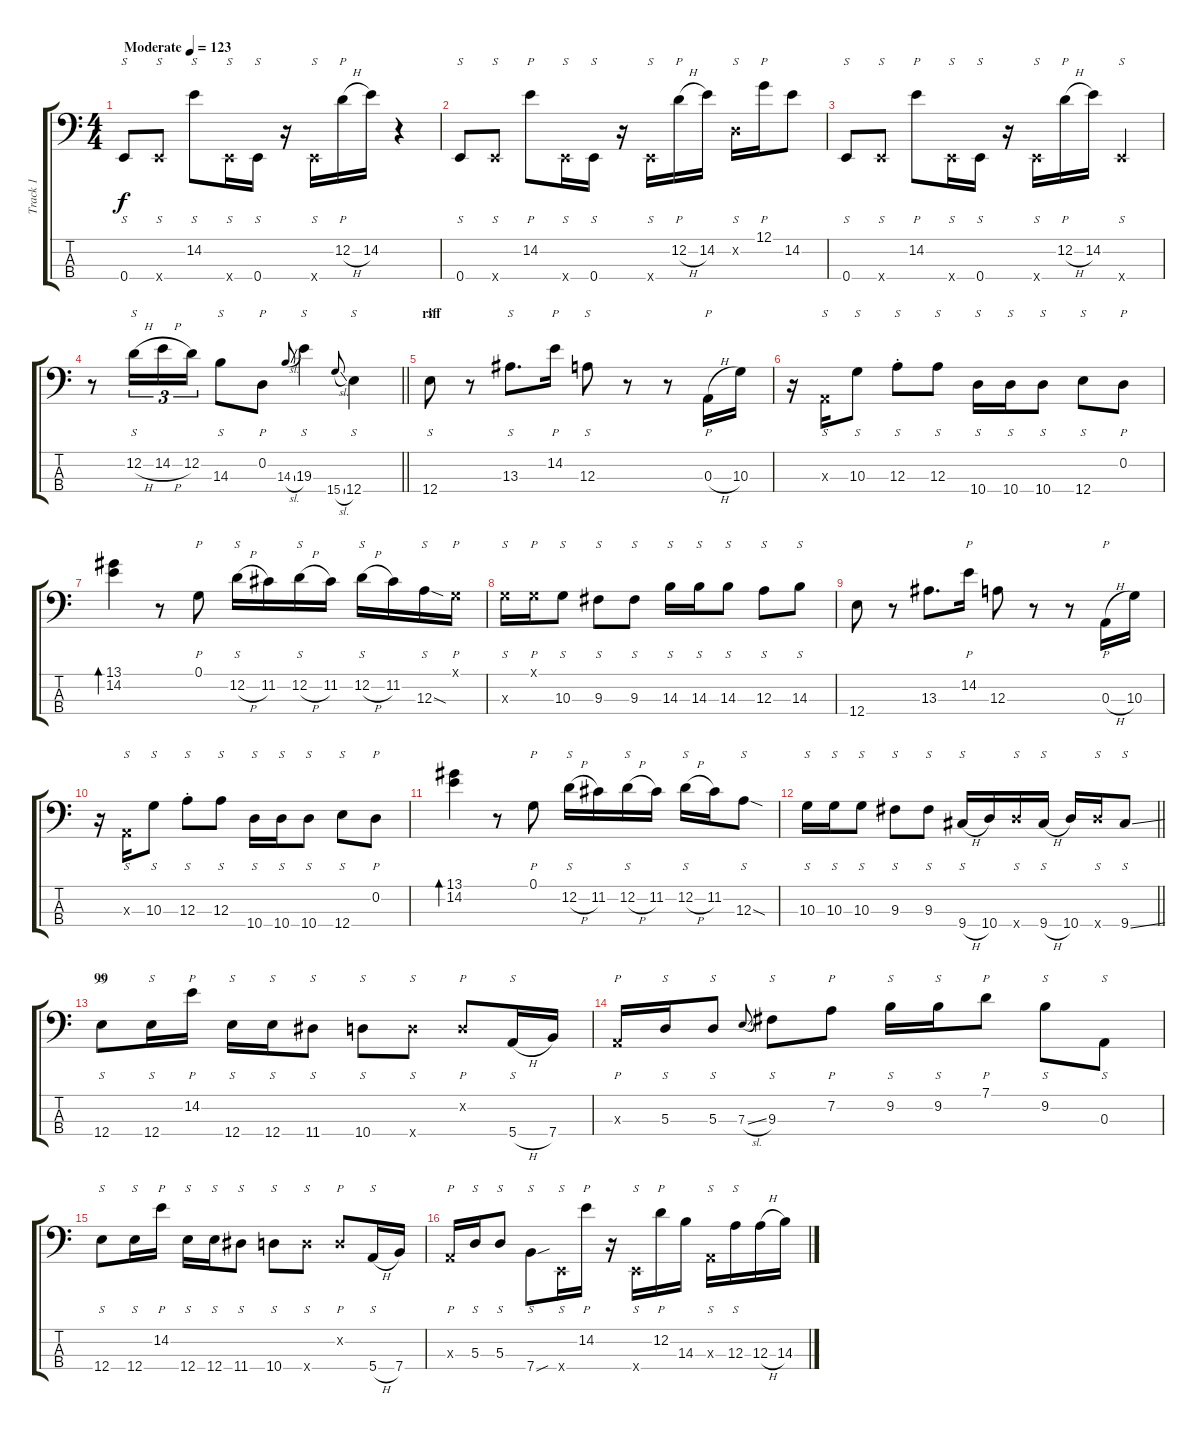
\track ("Track 1" "Track 1") {instrument slapbass1}
\staff {score tabs}
\tuning (G2 D2 A1 E1) {hide}
\ts (4 4)
\tempo (123 "Moderate")
\clef f4
\ks c
0.4.8{s dy f instrument slapbass1} 0.4{x}.8{s} 14.2.8{s} 0.4{x}.16{s} 0.4.16{s} r.16 0.4{x}.16{s} 12.2{h}.16{p} 14.2.16 r.4 |
0.4.8{s} 0.4{x}.8{s} 14.2.8{p} 0.4{x}.16{s} 0.4.16{s} r.16 0.4{x}.16{s} 12.2{h}.16{p} 14.2.16 0.2{x}.16{s} 12.1.16{p} 14.2.8 |
0.4.8{s} 0.4{x}.8{s} 14.2.8{p} 0.4{x}.16{s} 0.4.16{s} r.16 0.4{x}.16{s} 12.2{h}.16{p} 14.2.16 0.4{x}.4{s} |
\barLineRight lightlight
r.8 12.2{h}.16{s tu (3 2)} 14.2{h}.16{tu (3 2)} 12.2.16{tu (3 2)} 14.3.8{s} 0.2.8{p} 14.3{sl}.8{gr onbeat} 19.3.4{s} 15.4{sl}.8{gr onbeat} 12.4.4{s} |
\section ("" "riff")
12.4.8{s} r.8 13.3.8{s d} 14.2.16{p} 12.3.8{s} r.8 r.8 0.3{h}.16{p} 10.3.16 |
r.16 0.3{x}.16{s} 10.3.8{s} 12.3{st}.8{s} 12.3.8{s} 10.4.16{s} 10.4.16{s} 10.4.8{s} 12.4.8{s} 0.2.8{p} |
(13.1 14.2).4{bd 30} r.8 0.1.8{p} 12.2{h}.16{s} 11.2.16 12.2{h}.16{s} 11.2.16 12.2{h}.16{s} 11.2.16 12.3{sod}.16{s} 0.1{x}.16{p} |
10.3{x}.16{s} 0.1{x}.16{p} 10.3.8{s} 9.3.8{s} 9.3.8{s} 14.3.16{s} 14.3.16{s} 14.3.8{s} 12.3.8{s} 14.3.8{s} |
12.4.8 r.8 13.3.8{d} 14.2.16{p} 12.3.8 r.8 r.8 0.3{h}.16{p} 10.3.16 |
r.16 0.3{x}.16{s} 10.3.8{s} 12.3{st}.8{s} 12.3.8{s} 10.4.16{s} 10.4.16{s} 10.4.8{s} 12.4.8{s} 0.2.8{p} |
(13.1 14.2).4{bd 30} r.8 0.1.8{p} 12.2{h}.16{s} 11.2.16 12.2{h}.16{s} 11.2.16 12.2{h}.16{s} 11.2.16 12.3{sod}.8{s} |
\barLineRight lightlight
10.3.16{s} 10.3.16{s} 10.3.8{s} 9.3.8{s} 9.3.8{s} 9.4{h}.16{s} 10.4.16 10.4{x}.16{s} 9.4{h}.16{s} 10.4.16 10.4{x}.16{s} 9.4{ss}.8{s} |
\section ("" "99")
12.4.8{s} 12.4.16{s} 14.2.16{p} 12.4.16{s} 12.4.16{s} 11.4.8{s} 10.4.8{s} 10.4{x}.8{s} 0.2{x}.8{p} 5.4{h}.16{s} 7.4.16 |
0.3{x}.16{p} 5.3.16{s} 5.3.8{s} 7.3{sl}.8{gr onbeat} 9.3.8{s} 7.2.8{p} 9.2.16{s} 9.2.16{s} 7.1.8{p} 9.2.8{s} 0.3.8{s} |
12.4.8{s} 12.4.16{s} 14.2.16{p} 12.4.16{s} 12.4.16{s} 11.4.8{s} 10.4.8{s} 10.4{x}.8{s} 0.2{x}.8{p} 5.4{h}.16{s} 7.4.16 |
0.3{x}.16{p} 5.3.16{s} 5.3.8{s} 7.4{sou}.8{s} 0.4{x}.16{s} 14.2.16{p} r.16 0.4{x}.16{s} 12.2.16{p} 14.3.16 0.3{x}.16{s} 12.3.16{s} 12.3{h}.16 14.3.16
